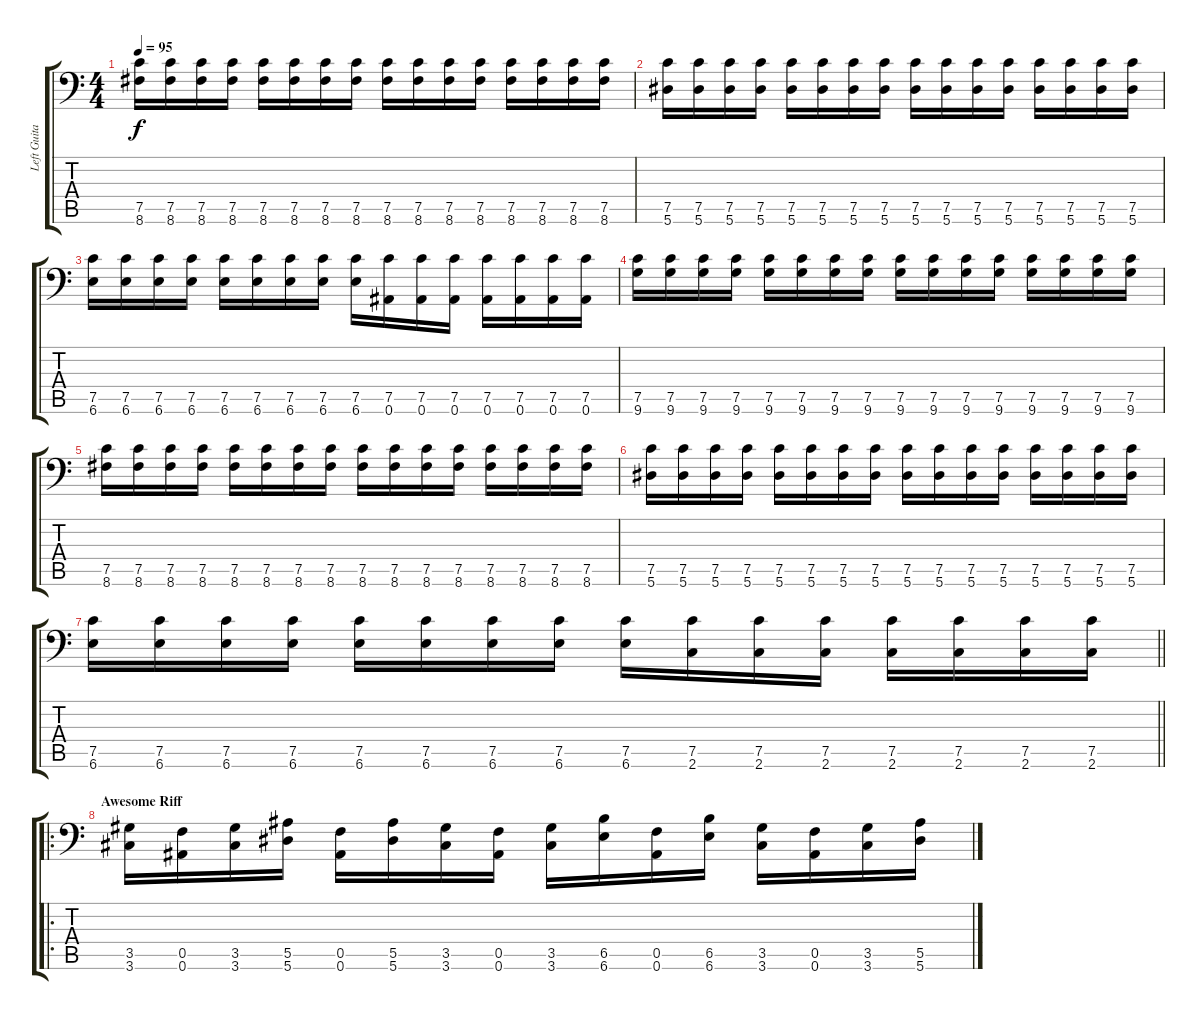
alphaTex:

\track ("Left Guitar" "Left Guita") {instrument distortionguitar}
\staff {score tabs}
\tuning (C4 G3 Eb3 Bb2 F2 Bb1) {hide}
\ts (4 4)
\tempo 95
\clef f4
\ks c
(7.5 8.6).16{dy f} (7.5 8.6).16 (7.5 8.6).16 (7.5 8.6).16 (7.5 8.6).16 (7.5 8.6).16 (7.5 8.6).16 (7.5 8.6).16 (7.5 8.6).16 (7.5 8.6).16 (7.5 8.6).16 (7.5 8.6).16 (7.5 8.6).16 (7.5 8.6).16 (7.5 8.6).16 (7.5 8.6).16 |
(7.5 5.6).16 (7.5 5.6).16 (7.5 5.6).16 (7.5 5.6).16 (7.5 5.6).16 (7.5 5.6).16 (7.5 5.6).16 (7.5 5.6).16 (7.5 5.6).16 (7.5 5.6).16 (7.5 5.6).16 (7.5 5.6).16 (7.5 5.6).16 (7.5 5.6).16 (7.5 5.6).16 (7.5 5.6).16 |
(7.5 6.6).16 (7.5 6.6).16 (7.5 6.6).16 (7.5 6.6).16 (7.5 6.6).16 (7.5 6.6).16 (7.5 6.6).16 (7.5 6.6).16 (7.5 6.6).16 (7.5 0.6).16 (7.5 0.6).16 (7.5 0.6).16 (7.5 0.6).16 (7.5 0.6).16 (7.5 0.6).16 (7.5 0.6).16 |
(7.5 9.6).16 (7.5 9.6).16 (7.5 9.6).16 (7.5 9.6).16 (7.5 9.6).16 (7.5 9.6).16 (7.5 9.6).16 (7.5 9.6).16 (7.5 9.6).16 (7.5 9.6).16 (7.5 9.6).16 (7.5 9.6).16 (7.5 9.6).16 (7.5 9.6).16 (7.5 9.6).16 (7.5 9.6).16 |
(7.5 8.6).16 (7.5 8.6).16 (7.5 8.6).16 (7.5 8.6).16 (7.5 8.6).16 (7.5 8.6).16 (7.5 8.6).16 (7.5 8.6).16 (7.5 8.6).16 (7.5 8.6).16 (7.5 8.6).16 (7.5 8.6).16 (7.5 8.6).16 (7.5 8.6).16 (7.5 8.6).16 (7.5 8.6).16 |
(7.5 5.6).16 (7.5 5.6).16 (7.5 5.6).16 (7.5 5.6).16 (7.5 5.6).16 (7.5 5.6).16 (7.5 5.6).16 (7.5 5.6).16 (7.5 5.6).16 (7.5 5.6).16 (7.5 5.6).16 (7.5 5.6).16 (7.5 5.6).16 (7.5 5.6).16 (7.5 5.6).16 (7.5 5.6).16 |
\barLineRight lightlight
(7.5 6.6).16 (7.5 6.6).16 (7.5 6.6).16 (7.5 6.6).16 (7.5 6.6).16 (7.5 6.6).16 (7.5 6.6).16 (7.5 6.6).16 (7.5 6.6).16 (7.5 2.6).16 (7.5 2.6).16 (7.5 2.6).16 (7.5 2.6).16 (7.5 2.6).16 (7.5 2.6).16 (7.5 2.6).16 |
\ro
\section ("" "Awesome Riff")
(3.5 3.6).16 (0.5 0.6).16 (3.5 3.6).16 (5.5 5.6).16 (0.5 0.6).16 (5.5 5.6).16 (3.5 3.6).16 (0.5 0.6).16 (3.5 3.6).16 (6.5 6.6).16 (0.5 0.6).16 (6.5 6.6).16 (3.5 3.6).16 (0.5 0.6).16 (3.5 3.6).16 (5.5 5.6).16
